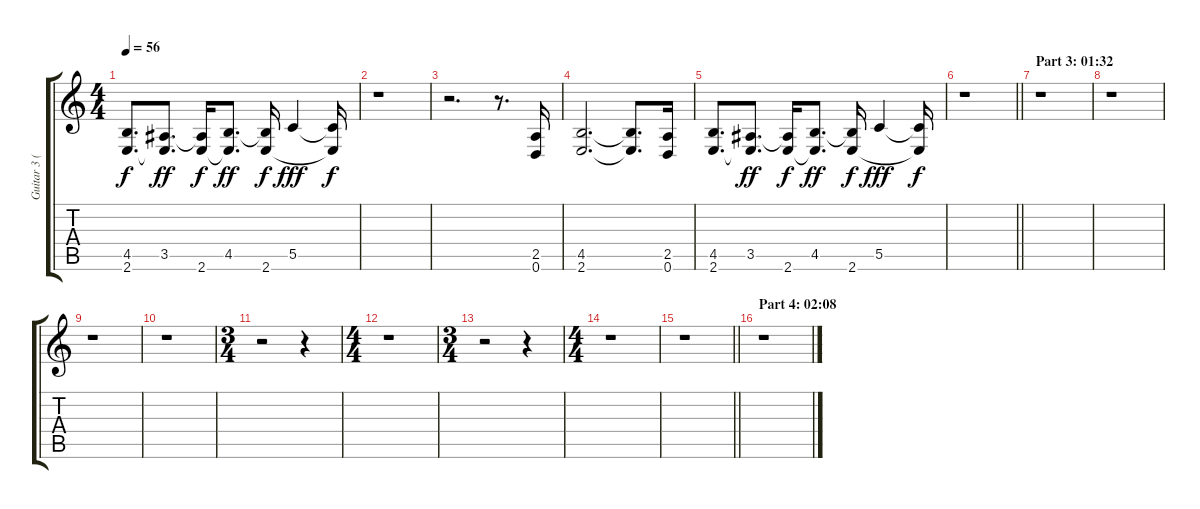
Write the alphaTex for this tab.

\track ("Guitar 3 (Clean)" "Guitar 3 (") {instrument electricguitarjazz}
\staff {score tabs}
\tuning (D4 A3 F3 C3 G2 D2) {hide}
\ts (4 4)
\tempo 56
\clef g2
\ks c
(4.5 2.6).8{d dy f} (3.5 2.6{t}).8{d dy ff} (3.5{t} 2.6).16{dy f} (4.5 2.6{t}).8{d dy ff} (4.5{t} 2.6).16{dy f} 5.5.4{dy fff} (5.5{t} 2.6{t}).16{dy f} |
r.1 |
r.2{d} r.8{d} (2.5 0.6).16 |
(4.5 2.6).2{d} (4.5{t} 2.6{t}).8{d} (2.5 0.6).16 |
(4.5 2.6).8{d} (3.5 2.6{t}).8{d dy ff} (3.5{t} 2.6).16{dy f} (4.5 2.6{t}).8{d dy ff} (4.5{t} 2.6).16{dy f} 5.5.4{dy fff} (5.5{t} 2.6{t}).16{dy f} |
\barLineRight lightlight
r.1 |
\section ("" "Part 3: 01:32")
r.1 |
r.1 |
r.1 |
r.1 |
\ts (3 4)
r.2 r.4 |
\ts (4 4)
r.1 |
\ts (3 4)
r.2 r.4 |
\ts (4 4)
r.1 |
\barLineRight lightlight
r.1 |
\section ("" "Part 4: 02:08")
r.1
